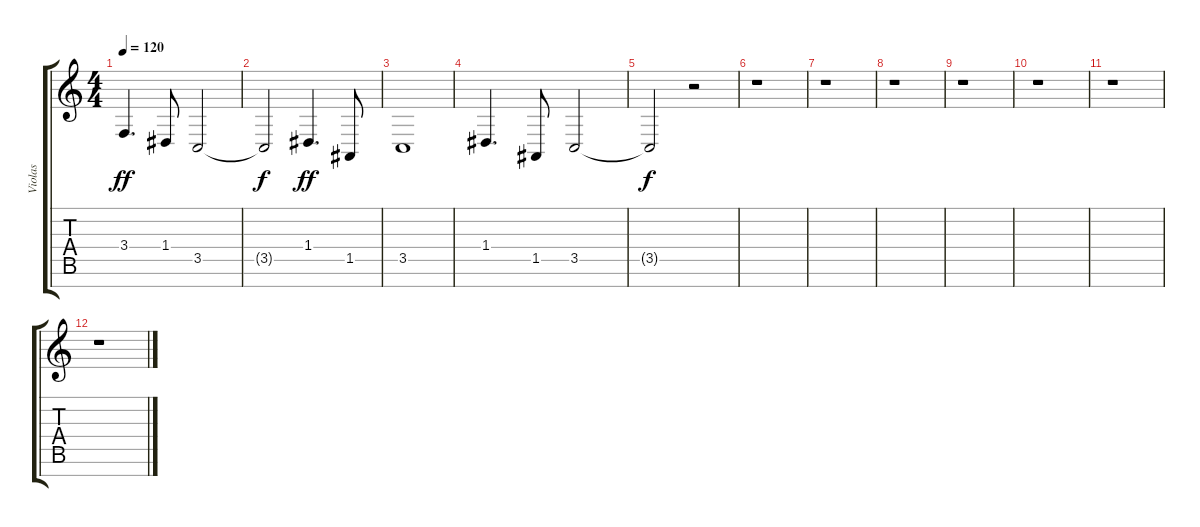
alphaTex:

\track ("Violas" "Violas") {instrument stringensemble1}
\staff {score tabs}
\tuning (E4 B3 G3 D3 A2 E2 B1) {hide}
\ts (4 4)
\tempo 120
\clef g2
\ks c
3.4.4{d dy ff} 1.4.8 3.5.2 |
3.5{t}.2{dy f} 1.4.4{d dy ff} 1.5.8 |
3.5.1 |
1.4.4{d} 1.5.8 3.5.2 |
3.5{t}.2{dy f} r.2 |
r.1 |
r.1 |
r.1 |
r.1 |
r.1 |
r.1 |
r.1
